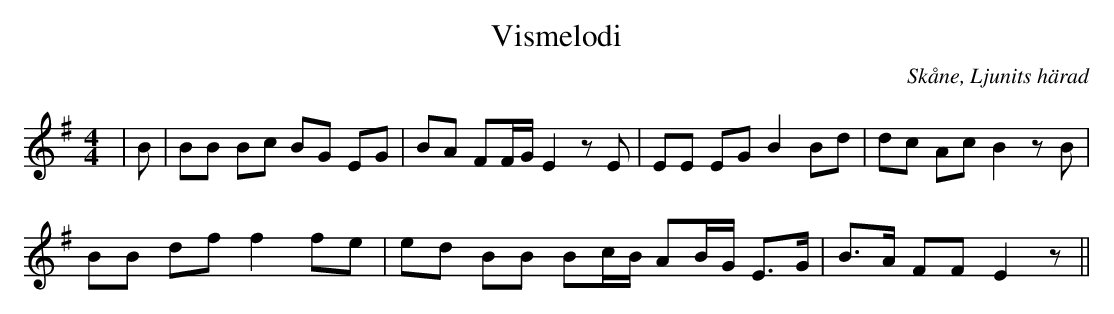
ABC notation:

X:1
T:Vismelodi
O:Skåne, Ljunits härad
M:4/4
L:1/8
K:G
| B | BB Bc BG EG | BA FF/G/ E2 zE | EE EG B2 Bd | dc Ac B2 z B |
 BB df f2 fe | ed BB Bc/B/ AB/G/ E>G | B>A FF E2 z ||
